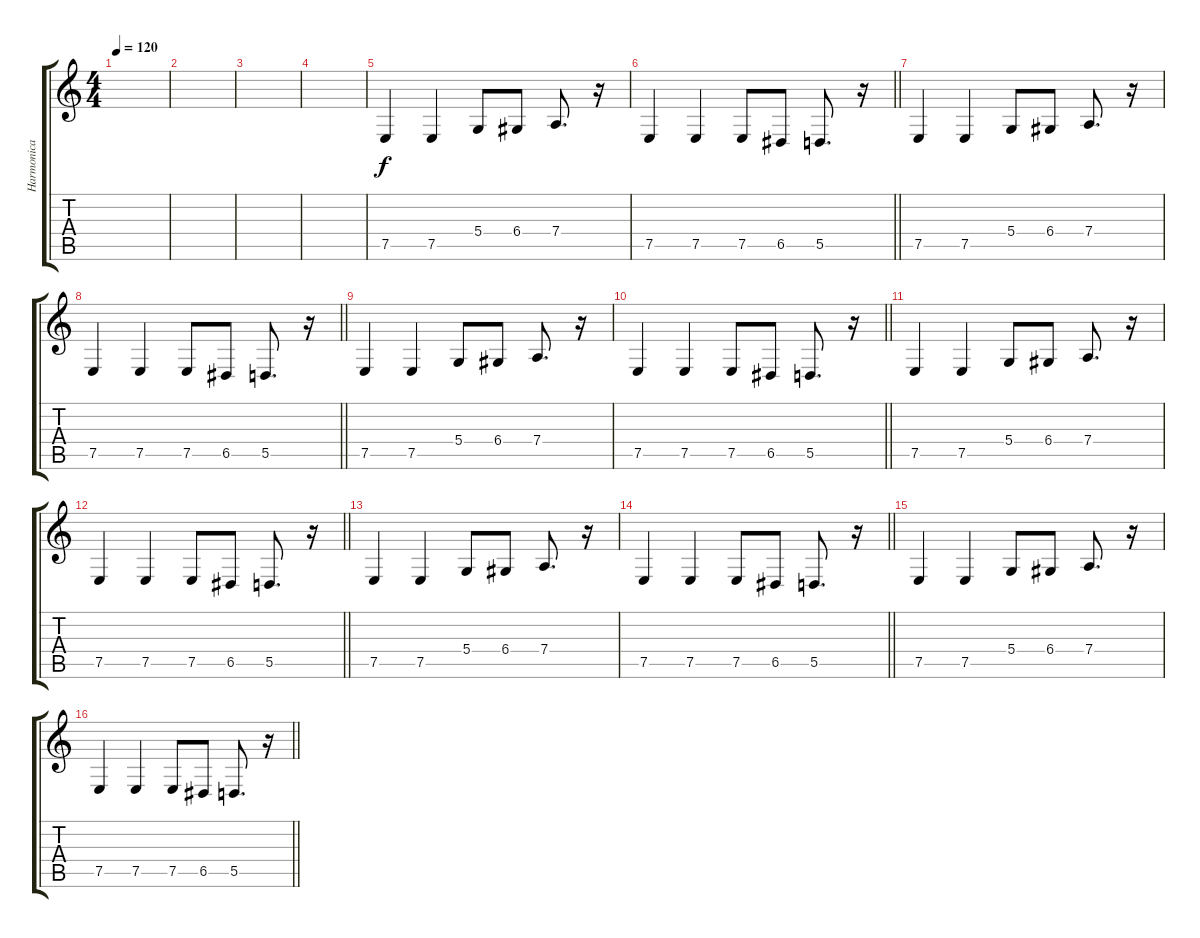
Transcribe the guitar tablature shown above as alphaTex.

\track ("Harmonica" "Harmonica") {instrument harmonica}
\staff {score tabs}
\tuning (E4 B3 G3 D3 A2 E2) {hide}
\ts (4 4)
\tempo 120
\clef g2
\ks c
|
|
|
|
7.5.4 7.5.4 5.4.8 6.4.8 7.4.8{d} r.16 |
\barLineRight lightlight
7.5.4 7.5.4 7.5.8 6.5.8 5.5.8{d} r.16 |
7.5.4 7.5.4 5.4.8 6.4.8 7.4.8{d} r.16 |
\barLineRight lightlight
7.5.4 7.5.4 7.5.8 6.5.8 5.5.8{d} r.16 |
7.5.4 7.5.4 5.4.8 6.4.8 7.4.8{d} r.16 |
\barLineRight lightlight
7.5.4 7.5.4 7.5.8 6.5.8 5.5.8{d} r.16 |
7.5.4 7.5.4 5.4.8 6.4.8 7.4.8{d} r.16 |
\barLineRight lightlight
7.5.4 7.5.4 7.5.8 6.5.8 5.5.8{d} r.16 |
7.5.4 7.5.4 5.4.8 6.4.8 7.4.8{d} r.16 |
\barLineRight lightlight
7.5.4 7.5.4 7.5.8 6.5.8 5.5.8{d} r.16 |
7.5.4 7.5.4 5.4.8 6.4.8 7.4.8{d} r.16 |
\barLineRight lightlight
7.5.4 7.5.4 7.5.8 6.5.8 5.5.8{d} r.16
